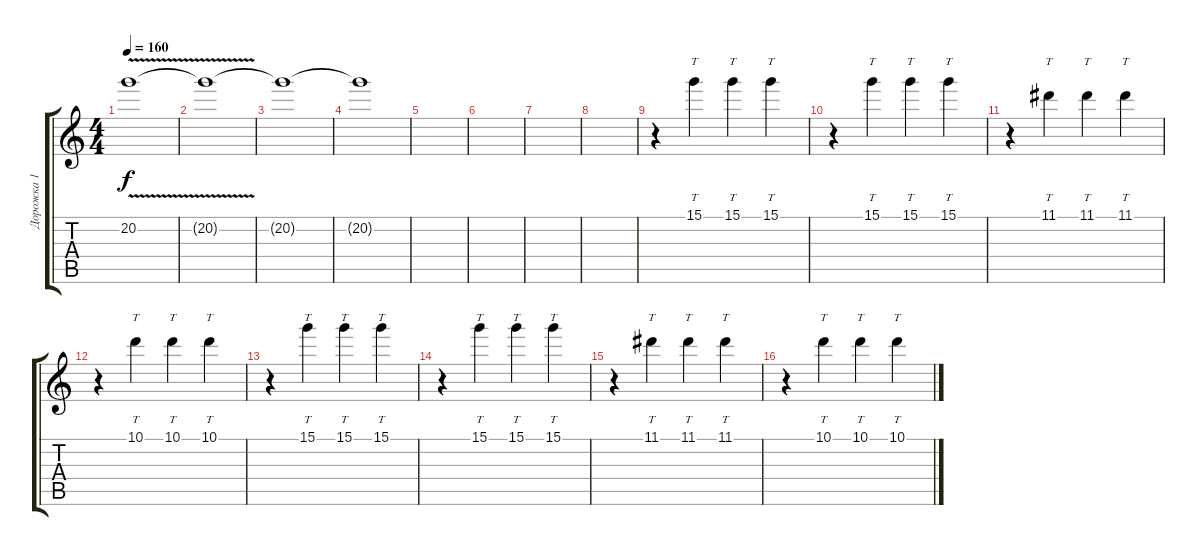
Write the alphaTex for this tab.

\track ("Дорожка 1" "Дорожка 1") {instrument distortionguitar}
\staff {score tabs}
\tuning (E4 B3 G3 D3 A2 D2) {hide}
\ts (4 4)
\tempo 160
\clef g2
\ks c
20.2{v}.1{dy f} |
20.2{t}.1 |
20.2{t}.1 |
20.2{t}.1 |
|
|
|
|
r.4 15.1.4{tt} 15.1.4{tt} 15.1.4{tt} |
r.4 15.1.4{tt} 15.1.4{tt} 15.1.4{tt} |
r.4 11.1.4{tt} 11.1.4{tt} 11.1.4{tt} |
r.4 10.1.4{tt} 10.1.4{tt} 10.1.4{tt} |
r.4 15.1.4{tt} 15.1.4{tt} 15.1.4{tt} |
r.4 15.1.4{tt} 15.1.4{tt} 15.1.4{tt} |
r.4 11.1.4{tt} 11.1.4{tt} 11.1.4{tt} |
r.4 10.1.4{tt} 10.1.4{tt} 10.1.4{tt}
